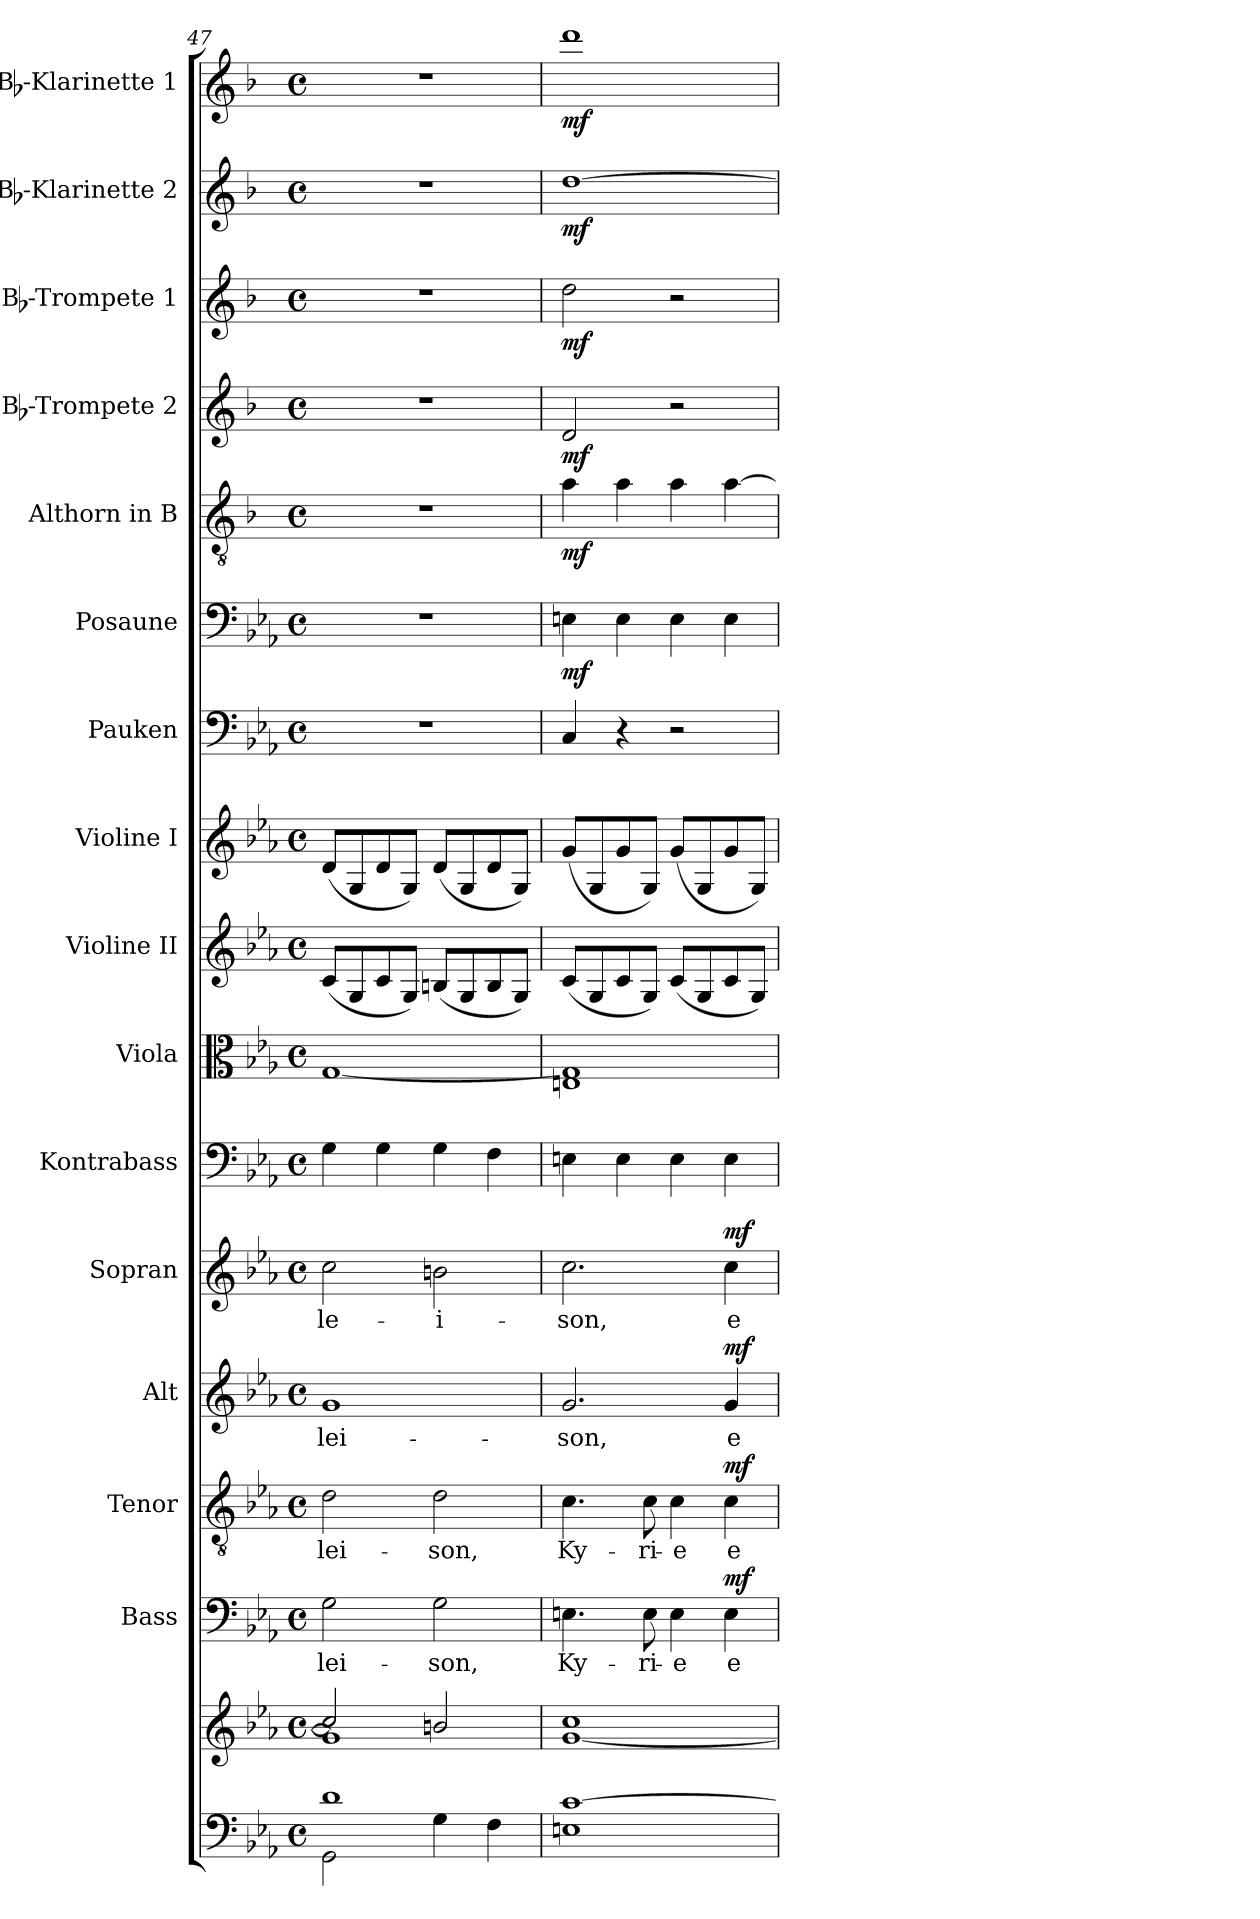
**kern	**kern	**kern	**text	**dynam	**kern	**text	**dynam	**kern	**text	**dynam	**kern	**text	**dynam	**kern	**kern	**kern	**kern	**kern	**kern	**dynam	**kern	**dynam	**kern	**dynam	**kern	**dynam	**kern	**dynam	**kern	**dynam
*part16	*part16	*part15	*part15	*part15	*part14	*part14	*part14	*part13	*part13	*part13	*part12	*part12	*part12	*part11	*part10	*part9	*part8	*part7	*part6	*part6	*part5	*part5	*part4	*part4	*part3	*part3	*part2	*part2	*part1	*part1
*staff17	*staff16	*staff15	*staff15	*staff15	*staff14	*staff14	*staff14	*staff13	*staff13	*staff13	*staff12	*staff12	*staff12	*staff11	*staff10	*staff9	*staff8	*staff7	*staff6	*staff6	*staff5	*staff5	*staff4	*staff4	*staff3	*staff3	*staff2	*staff2	*staff1	*staff1
*	*	*I"Bass	*	*	*I"Tenor	*	*	*I"Alt	*	*	*I"Sopran	*	*	*I"Kontrabass	*I"Viola	*I"Violine II	*I"Violine I	*I"Pauken	*I"Posaune	*	*I"Althorn in B	*	*I"Bb-Trompete 2	*	*I"Bb-Trompete 1	*	*I"Bb-Klarinette 2	*	*I"Bb-Klarinette 1	*
*	*	*I'B.	*	*	*I'T.	*	*	*I'A.	*	*	*I'S.	*	*	*I'Kb.	*I'Vla.	*I'Vl. II	*I'Vl. I	*I'Pk.	*I'Pos.	*	*	*	*I'Bb Trp. 2	*	*I'Bb Trp. 1	*	*I'Bb Kl. 2	*	*I'Bb Kl. 1	*
*clefF4	*clefG2	*clefF4	*	*	*clefGv2	*	*	*clefG2	*	*	*clefG2	*	*	*clefF4	*clefC3	*clefG2	*clefG2	*clefF4	*clefF4	*	*clefGv2	*	*clefG2	*	*clefG2	*	*clefG2	*	*clefG2	*
*	*	*	*	*	*	*	*	*	*	*	*	*	*	*ITrd7c12	*	*	*	*	*	*	*ITrd1c2	*	*ITrd1c2	*	*ITrd1c2	*	*ITrd1c2	*	*ITrd1c2	*
*k[b-e-a-]	*k[b-e-a-]	*k[b-e-a-]	*	*	*k[b-e-a-]	*	*	*k[b-e-a-]	*	*	*k[b-e-a-]	*	*	*k[b-e-a-]	*k[b-e-a-]	*k[b-e-a-]	*k[b-e-a-]	*k[b-e-a-]	*k[b-e-a-]	*	*k[b-e-a-]	*	*k[b-e-a-]	*	*k[b-e-a-]	*	*k[b-e-a-]	*	*k[b-e-a-]	*
*E-:	*E-:	*E-:	*	*	*E-:	*	*	*E-:	*	*	*E-:	*	*	*E-:	*E-:	*E-:	*E-:	*E-:	*E-:	*	*E-:	*	*E-:	*	*E-:	*	*E-:	*	*E-:	*
*M4/4	*M4/4	*M4/4	*	*	*M4/4	*	*	*M4/4	*	*	*M4/4	*	*	*M4/4	*M4/4	*M4/4	*M4/4	*M4/4	*M4/4	*	*M4/4	*	*M4/4	*	*M4/4	*	*M4/4	*	*M4/4	*
*met(c)	*met(c)	*met(c)	*	*	*met(c)	*	*	*met(c)	*	*	*met(c)	*	*	*met(c)	*met(c)	*met(c)	*met(c)	*met(c)	*met(c)	*	*met(c)	*	*met(c)	*	*met(c)	*	*met(c)	*	*met(c)	*
=47	=47	=47	=47	=47	=47	=47	=47	=47	=47	=47	=47	=47	=47	=47	=47	=47	=47	=47	=47	=47	=47	=47	=47	=47	=47	=47	=47	=47	=47	=47
*^	*^	*	*	*	*	*	*	*	*	*	*	*	*	*	*	*	*	*	*	*	*	*	*	*	*	*	*	*	*	*
!	!	!	!	!	!LO:LY:b	!	!	!LO:LY:b	!	!	!LO:LY:b	!	!	!LO:LY:b	!	!	!	!	!	!	!	!	!	!	!	!	!	!	!	!	!	!
1d	2GG\	2cc/]	1g]	2G\	-lei-	.	2d\	-lei-	.	1g	-lei-	.	2cc\	-le-	.	4GG\	[>1G	(<8c/L	(<8d/L	1r	1r	.	1r	.	1r	.	1r	.	1r	.	1r	.
.	.	.	.	.	.	.	.	.	.	.	.	.	.	.	.	.	.	8G/	8G/	.	.	.	.	.	.	.	.	.	.	.	.	.
.	.	.	.	.	.	.	.	.	.	.	.	.	.	.	.	4GG\	.	8c/	8d/	.	.	.	.	.	.	.	.	.	.	.	.	.
.	.	.	.	.	.	.	.	.	.	.	.	.	.	.	.	.	.	8G/J)	8G/J)	.	.	.	.	.	.	.	.	.	.	.	.	.
!	!	!	!	!	!LO:LY:b	!	!	!LO:LY:b	!	!	!	!	!	!LO:LY:b	!	!	!	!	!	!	!	!	!	!	!	!	!	!	!	!	!	!
.	4G\	2bn/	.	2G\	-son,	.	2d\	-son,	.	.	.	.	2bn\	-i-	.	4GG\	.	(<8Bn/L	(<8d/L	.	.	.	.	.	.	.	.	.	.	.	.	.
.	.	.	.	.	.	.	.	.	.	.	.	.	.	.	.	.	.	8G/	8G/	.	.	.	.	.	.	.	.	.	.	.	.	.
.	4F\	.	.	.	.	.	.	.	.	.	.	.	.	.	.	4FF\	.	8B/	8d/	.	.	.	.	.	.	.	.	.	.	.	.	.
.	.	.	.	.	.	.	.	.	.	.	.	.	.	.	.	.	.	8G/J)	8G/J)	.	.	.	.	.	.	.	.	.	.	.	.	.
=48	=48	=48	=48	=48	=48	=48	=48	=48	=48	=48	=48	=48	=48	=48	=48	=48	=48	=48	=48	=48	=48	=48	=48	=48	=48	=48	=48	=48	=48	=48	=48	=48
!	!	!	!	!	!LO:LY:b	!	!	!LO:LY:b	!	!	!LO:LY:b	!	!	!LO:LY:b	!	!	!	!	!	!	!	!LO:DY:b	!	!LO:DY:b	!	!LO:DY:b	!	!LO:DY:b	!	!LO:DY:b	!	!LO:DY:b
[>1c	1En	1cc	[<1g	4.En\	Ky-	.	4.c\	Ky-	.	2.g/	-son,	.	2.cc\	-son,	.	4EEn\	1En 1G]	(<8c/L	(<8g/L	4C/	4En\	mf	4g\	mf	2c/	mf	2cc\	mf	[1cc	mf	1ccc	mf
.	.	.	.	.	.	.	.	.	.	.	.	.	.	.	.	.	.	8G/	8G/	.	.	.	.	.	.	.	.	.	.	.	.	.
.	.	.	.	.	.	.	.	.	.	.	.	.	.	.	.	4EE\	.	8c/	8g/	4r	4E\	.	4g\	.	.	.	.	.	.	.	.	.
!	!	!	!	!	!LO:LY:b	!	!	!LO:LY:b	!	!	!	!	!	!	!	!	!	!	!	!	!	!	!	!	!	!	!	!	!	!	!	!
.	.	.	.	8E\	-ri-	.	8c\	-ri-	.	.	.	.	.	.	.	.	.	8G/J)	8G/J)	.	.	.	.	.	.	.	.	.	.	.	.	.
!	!	!	!	!	!LO:LY:b	!	!	!LO:LY:b	!	!	!	!	!	!	!	!	!	!	!	!	!	!	!	!	!	!	!	!	!	!	!	!
.	.	.	.	4E\	-e	.	4c\	-e	.	.	.	.	.	.	.	4EE\	.	(<8c/L	(<8g/L	2r	4E\	.	4g\	.	2r	.	2r	.	.	.	.	.
.	.	.	.	.	.	.	.	.	.	.	.	.	.	.	.	.	.	8G/	8G/	.	.	.	.	.	.	.	.	.	.	.	.	.
!	!	!	!	!	!LO:LY:b	!LO:DY:a	!	!LO:LY:b	!LO:DY:a	!	!LO:LY:b	!LO:DY:a	!	!LO:LY:b	!LO:DY:a	!	!	!	!	!	!	!	!	!	!	!	!	!	!	!	!	!
.	.	.	.	4E\	e-	mf	4c\	e-	mf	4g/	e-	mf	4cc\	e-	mf	4EE\	.	8c/	8g/	.	4E\	.	[4g\	.	.	.	.	.	.	.	.	.
.	.	.	.	.	.	.	.	.	.	.	.	.	.	.	.	.	.	8G/J)	8G/J)	.	.	.	.	.	.	.	.	.	.	.	.	.
*v	*v	*	*	*	*	*	*	*	*	*	*	*	*	*	*	*	*	*	*	*	*	*	*	*	*	*	*	*	*	*	*	*
*	*v	*v	*	*	*	*	*	*	*	*	*	*	*	*	*	*	*	*	*	*	*	*	*	*	*	*	*	*	*	*	*
=	=	=	=	=	=	=	=	=	=	=	=	=	=	=	=	=	=	=	=	=	=	=	=	=	=	=	=	=	=	=
*-	*-	*-	*-	*-	*-	*-	*-	*-	*-	*-	*-	*-	*-	*-	*-	*-	*-	*-	*-	*-	*-	*-	*-	*-	*-	*-	*-	*-	*-	*-
